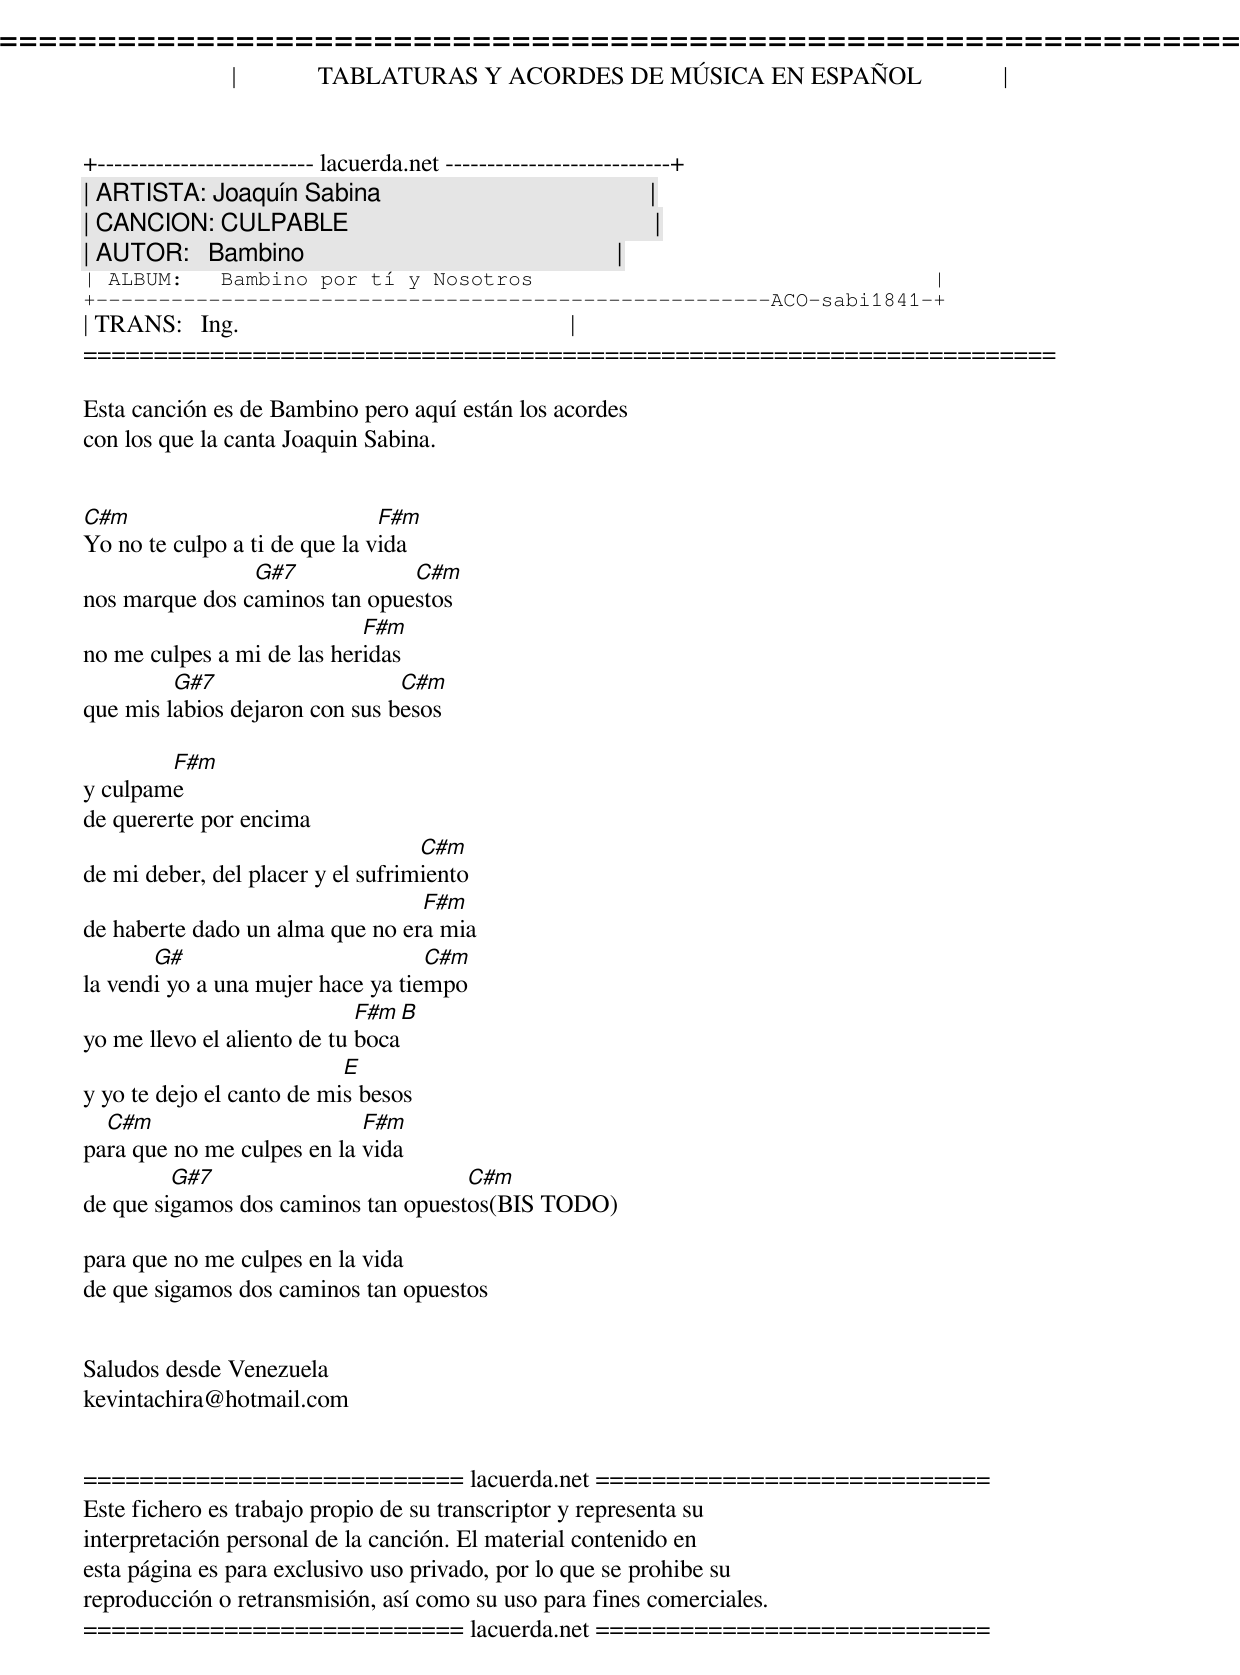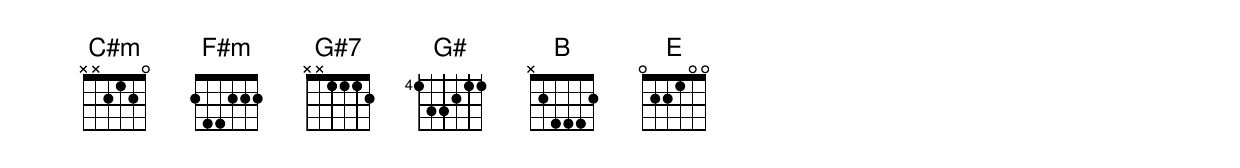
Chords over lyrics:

=====================================================================
|             TABLATURAS Y ACORDES DE MÚSICA EN ESPAÑOL             |
+-------------------------- lacuerda.net ---------------------------+
| ARTISTA: Joaquín Sabina                                           |
| CANCION: CULPABLE                                                 |
| AUTOR:   Bambino                                                  |
| ALBUM:   Bambino por tí y Nosotros                                |
+------------------------------------------------------ACO-sabi1841-+
| TRANS:   Ing.                                                     |
=====================================================================

Esta canción es de Bambino pero aquí están los acordes
con los que la canta Joaquin Sabina.


C#m                            F#m
Yo no te culpo a ti de que la vida
                G#7            C#m
nos marque dos caminos tan opuestos
                            F#m
no me culpes a mi de las heridas
         G#7                    C#m
que mis labios dejaron con sus besos

        F#m
y culpame
de quererte por encima
                                   C#m
de mi deber, del placer y el sufrimiento
                                 F#m
de haberte dado un alma que no era mia
       G#                          C#m
la vendi yo a una mujer hace ya tiempo
                             F#m    B
yo me llevo el aliento de tu boca
                           E
y yo te dejo el canto de mis besos
  C#m                       F#m
para que no me culpes en la vida
         G#7                         C#m
de que sigamos dos caminos tan opuestos(BIS TODO)

para que no me culpes en la vida
de que sigamos dos caminos tan opuestos


Saludos desde Venezuela
kevintachira@hotmail.com


=========================== lacuerda.net ============================
Este fichero es trabajo propio de su transcriptor y representa su
interpretación personal de la canción. El material contenido en
esta página es para exclusivo uso privado, por lo que se prohibe su
reproducción o retransmisión, así como su uso para fines comerciales.
=========================== lacuerda.net ============================
